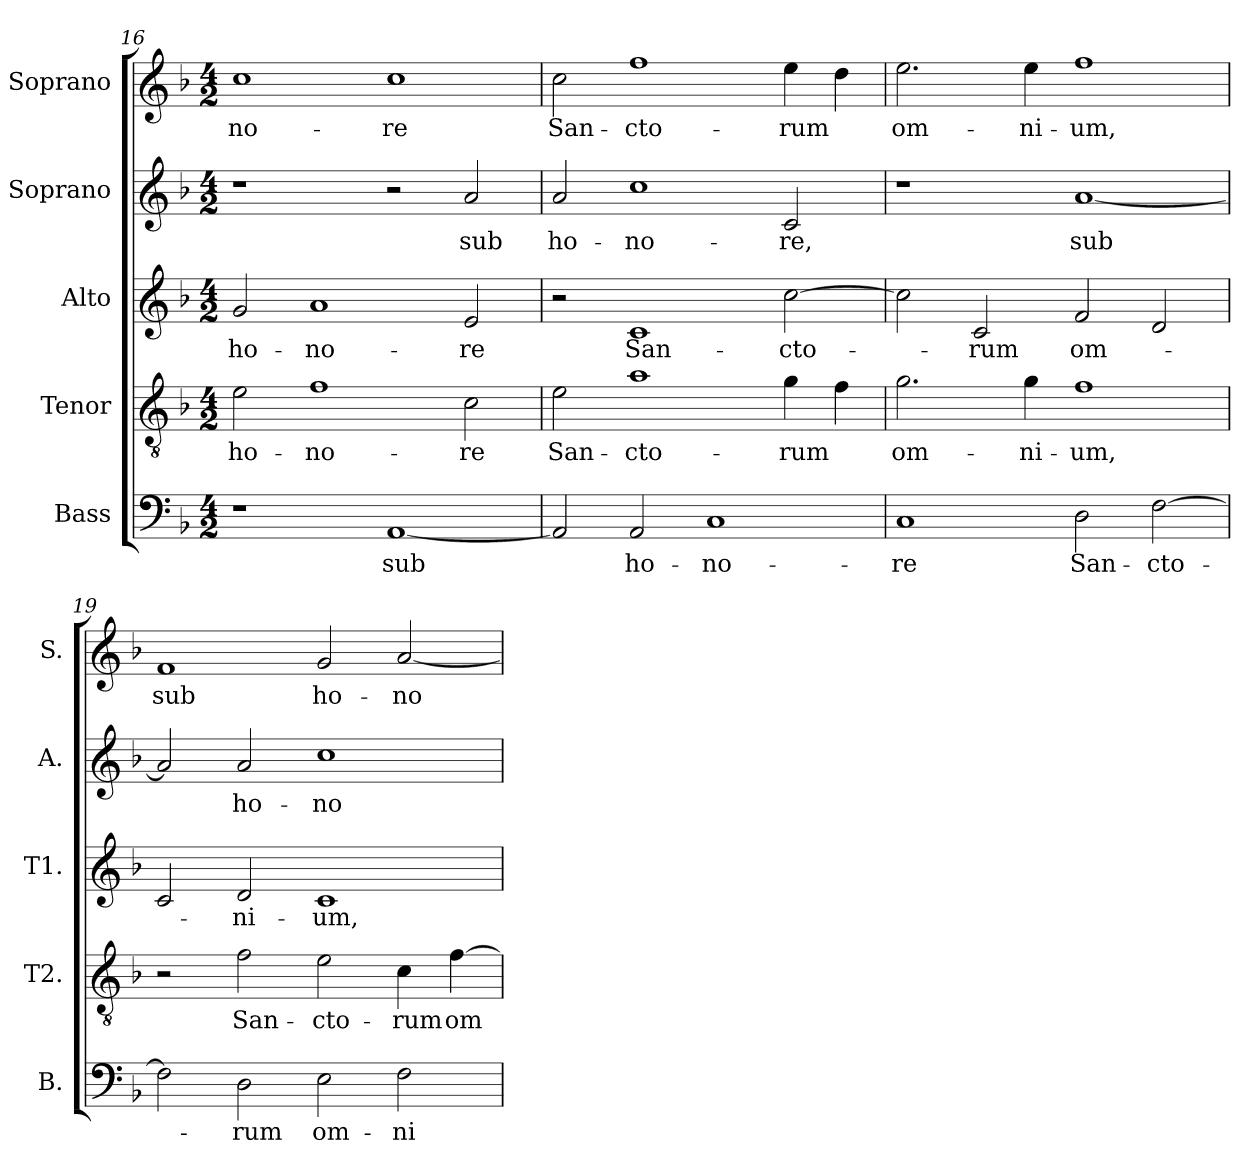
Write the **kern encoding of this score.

**kern	**text	**kern	**text	**kern	**text	**kern	**text	**kern	**text
*part5	*part5	*part4	*part4	*part3	*part3	*part2	*part2	*part1	*part1
*staff5	*staff5	*staff4	*staff4	*staff3	*staff3	*staff2	*staff2	*staff1	*staff1
*I"Bass	*	*I"Tenor	*	*I"Alto	*	*I"Soprano	*	*I"Soprano	*
*I'B.	*	*I'T2.	*	*I'T1.	*	*I'A.	*	*I'S.	*
!!LO:LB:g=z
*clefF4	*	*clefGv2	*	*clefG2	*	*clefG2	*	*clefG2	*
*	*	*ITrd7c12	*	*	*	*	*	*	*
*k[b-]	*	*k[b-]	*	*k[b-]	*	*k[b-]	*	*k[b-]	*
*F:	*	*F:	*	*F:	*	*F:	*	*F:	*
*M4/2	*	*M4/2	*	*M4/2	*	*M4/2	*	*M4/2	*
=16	=16	=16	=16	=16	=16	=16	=16	=16	=16
!	!	!	!LO:LY:b:color=#000000	!	!	!	!	!	!
!	!	!	!	!	!LO:LY:b:color=#000000	!	!	!	!
!	!	!	!	!	!	!	!	!	!LO:LY:b:color=#000000
1r	.	2Ei\	ho-	2gi/	ho-	1r	.	1cci	-no-
!	!	!	!LO:LY:b:color=#000000	!	!	!	!	!	!
!	!	!	!	!	!LO:LY:b:color=#000000	!	!	!	!
.	.	1Fi	-no-	1ai	-no-	.	.	.	.
!	!LO:LY:b:color=#000000	!	!	!	!	!	!	!	!
!	!	!	!	!	!	!	!	!	!LO:LY:b:color=#000000
[1AAi	sub	.	.	.	.	2r	.	1cci	-re
!	!	!	!LO:LY:b:color=#000000	!	!	!	!	!	!
!	!	!	!	!	!LO:LY:b:color=#000000	!	!	!	!
!	!	!	!	!	!	!	!LO:LY:b:color=#000000	!	!
.	.	2Ci\	-re	2ei/	-re	2ai/	sub	.	.
=17	=17	=17	=17	=17	=17	=17	=17	=17	=17
!	!	!	!LO:LY:b:color=#000000	!	!	!	!	!	!
!	!	!	!	!	!	!	!LO:LY:b:color=#000000	!	!
!	!	!	!	!	!	!	!	!	!LO:LY:b:color=#000000
2AAi/]	.	2Ei\	San-	2r	.	2ai/	ho-	2cci\	San-
!	!LO:LY:b:color=#000000	!	!	!	!	!	!	!	!
!	!	!	!LO:LY:b:color=#000000	!	!	!	!	!	!
!	!	!	!	!	!LO:LY:b:color=#000000	!	!	!	!
!	!	!	!	!	!	!	!LO:LY:b:color=#000000	!	!
!	!	!	!	!	!	!	!	!	!LO:LY:b:color=#000000
2AAi/	ho-	1Ai	-cto-	1ci	San-	1cci	-no-	1ffi	-cto-
!	!LO:LY:b:color=#000000	!	!	!	!	!	!	!	!
1Ci	-no-	.	.	.	.	.	.	.	.
!	!	!	!LO:LY:b:color=#000000	!	!	!	!	!	!
!	!	!	!	!	!LO:LY:b:color=#000000	!	!	!	!
!	!	!	!	!	!	!	!LO:LY:b:color=#000000	!	!
!	!	!	!	!	!	!	!	!	!LO:LY:b:color=#000000
.	.	4Gi\	-rum	[2cci\	-cto-	2ci/	-re,	4eei\	-rum
.	.	4Fi\	.	.	.	.	.	4ddi\	.
=18	=18	=18	=18	=18	=18	=18	=18	=18	=18
!	!LO:LY:b:color=#000000	!	!	!	!	!	!	!	!
!	!	!	!LO:LY:b:color=#000000	!	!	!	!	!	!
!	!	!	!	!	!	!	!	!	!LO:LY:b:color=#000000
1Ci	-re	2.Gi\	om-	2cci\]	.	1r	.	2.eei\	om-
!	!	!	!	!	!LO:LY:b:color=#000000	!	!	!	!
.	.	.	.	2ci/	-rum	.	.	.	.
!	!	!	!LO:LY:b:color=#000000	!	!	!	!	!	!
!	!	!	!	!	!	!	!	!	!LO:LY:b:color=#000000
.	.	4Gi\	-ni-	.	.	.	.	4eei\	-ni-
!	!LO:LY:b:color=#000000	!	!	!	!	!	!	!	!
!	!	!	!LO:LY:b:color=#000000	!	!	!	!	!	!
!	!	!	!	!	!LO:LY:b:color=#000000	!	!	!	!
!	!	!	!	!	!	!	!LO:LY:b:color=#000000	!	!
!	!	!	!	!	!	!	!	!	!LO:LY:b:color=#000000
2Di\	San-	1Fi	-um,	2fi/	om-	[1ai	sub	1ffi	-um,
!	!LO:LY:b:color=#000000	!	!	!	!	!	!	!	!
[2Fi\	-cto-	.	.	2di/	.	.	.	.	.
=19	=19	=19	=19	=19	=19	=19	=19	=19	=19
!	!	!	!	!	!	!	!	!	!LO:LY:b:color=#000000
2Fi\]	.	2r	.	2ci/	.	2ai/]	.	1fi	sub
!	!LO:LY:b:color=#000000	!	!	!	!	!	!	!	!
!	!	!	!LO:LY:b:color=#000000	!	!	!	!	!	!
!	!	!	!	!	!LO:LY:b:color=#000000	!	!	!	!
!	!	!	!	!	!	!	!LO:LY:b:color=#000000	!	!
2Di\	-rum	2Fi\	San-	2di/	-ni-	2ai/	ho-	.	.
!	!LO:LY:b:color=#000000	!	!	!	!	!	!	!	!
!	!	!	!LO:LY:b:color=#000000	!	!	!	!	!	!
!	!	!	!	!	!LO:LY:b:color=#000000	!	!	!	!
!	!	!	!	!	!	!	!LO:LY:b:color=#000000	!	!
!	!	!	!	!	!	!	!	!	!LO:LY:b:color=#000000
2Ei\	om-	2Ei\	-cto-	1ci	-um,	1cci	-no-	2gi/	ho-
!	!LO:LY:b:color=#000000	!	!	!	!	!	!	!	!
!	!	!	!LO:LY:b:color=#000000	!	!	!	!	!	!
!	!	!	!	!	!	!	!	!	!LO:LY:b:color=#000000
2Fi\	-ni-	4Ci\	-rum	.	.	.	.	[2ai/	-no-
!	!	!	!LO:LY:b:color=#000000	!	!	!	!	!	!
.	.	[4Fi\	om-	.	.	.	.	.	.
=	=	=	=	=	=	=	=	=	=
*-	*-	*-	*-	*-	*-	*-	*-	*-	*-
